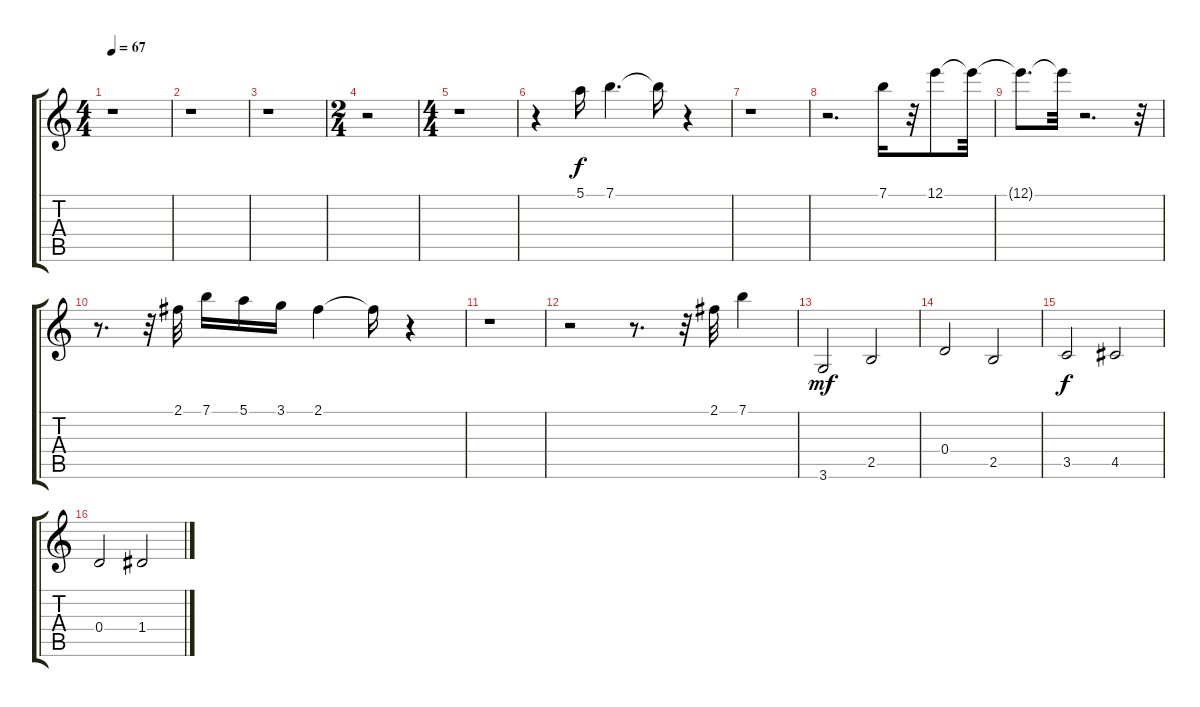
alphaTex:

\track "" {instrument overdrivenguitar}
\staff {score tabs}
\tuning (E4 B3 G3 D3 A2 E2) {hide}
\ts (4 4)
\tempo 67
\clef g2
\ks c
r.1{dy f} |
r.1 |
r.1 |
\ts (2 4)
r.2 |
\ts (4 4)
r.1 |
r.4 5.1.16 7.1.4{d} 7.1{t}.16 r.4 |
r.1 |
r.2{d} 7.1.16 r.32 12.1.8 12.1{t}.32 |
12.1{t}.8{d} 12.1{t}.32 r.2{d} r.32 |
r.8{d} r.32 2.1.32 7.1.16 5.1.16 3.1.16 2.1.4 2.1{t}.16 r.4 |
r.1 |
r.2 r.8{d} r.32 2.1.32 7.1.4 |
3.6.2{dy mf} 2.5.2 |
0.4.2 2.5.2 |
3.5.2{dy f} 4.5.2 |
0.4.2 1.4.2
